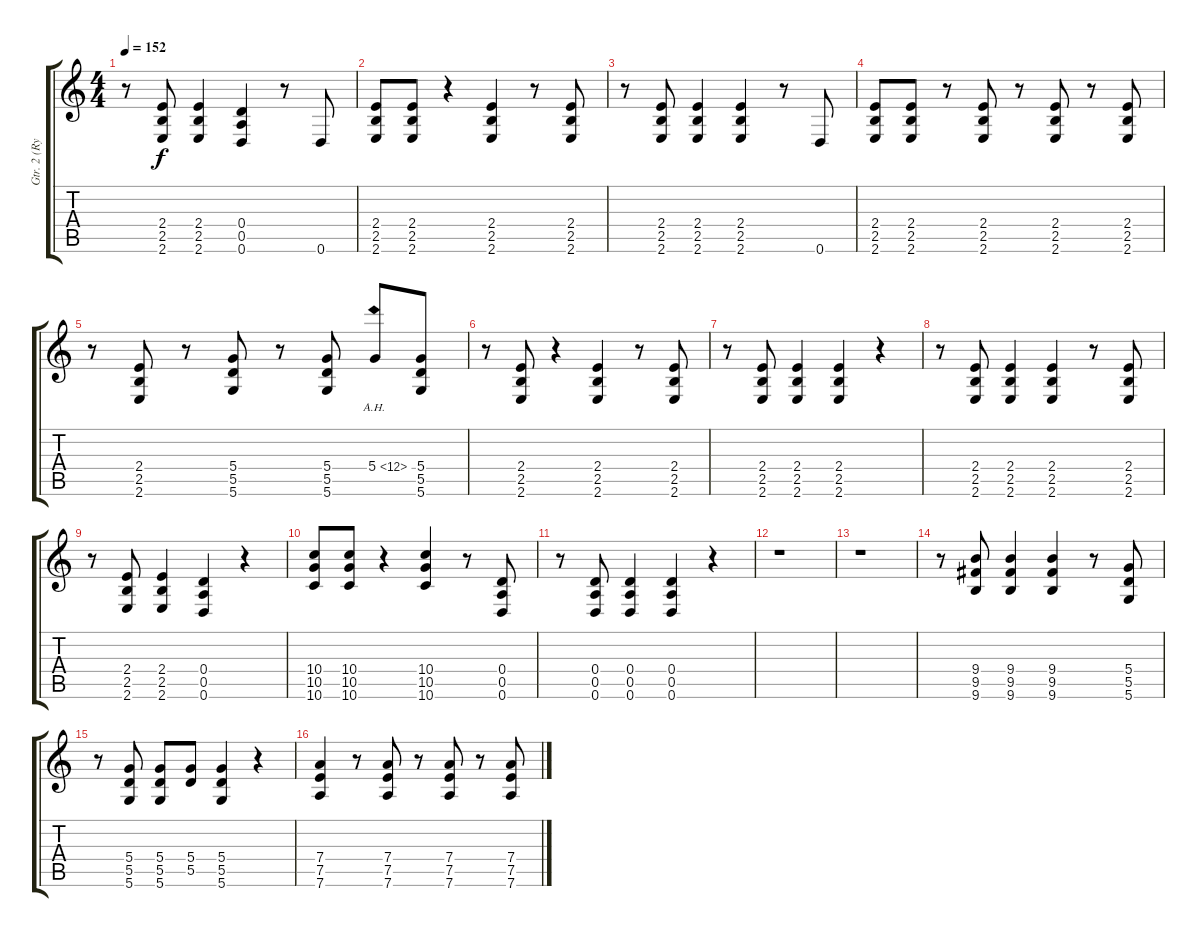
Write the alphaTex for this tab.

\track ("Gtr. 2 (Rythm)" "Gtr. 2 (Ry") {instrument overdrivenguitar}
\staff {score tabs}
\tuning (E4 B3 G3 D3 A2 D2) {hide}
\ts (4 4)
\tempo 152
\clef g2
\ks c
r.8{dy f} (2.4 2.5 2.6).8 (2.4 2.5 2.6).4 (0.4 0.5 0.6).4 r.8 0.6.8 |
(2.4 2.5 2.6).8 (2.4 2.5 2.6).8 r.4 (2.4 2.5 2.6).4 r.8 (2.4 2.5 2.6).8 |
r.8 (2.4 2.5 2.6).8 (2.4 2.5 2.6).4 (2.4 2.5 2.6).4 r.8 0.6.8 |
(2.4 2.5 2.6).8 (2.4 2.5 2.6).8 r.8 (2.4 2.5 2.6).8 r.8 (2.4 2.5 2.6).8 r.8 (2.4 2.5 2.6).8 |
r.8 (2.4 2.5 2.6).8 r.8 (5.4 5.5 5.6).8 r.8 (5.4 5.5 5.6).8 5.4{ah 7}.8 (5.4 5.5 5.6).8 |
r.8 (2.4 2.5 2.6).8 r.4 (2.4 2.5 2.6).4 r.8 (2.4 2.5 2.6).8 |
r.8 (2.4 2.5 2.6).8 (2.4 2.5 2.6).4 (2.4 2.5 2.6).4 r.4 |
r.8 (2.4 2.5 2.6).8 (2.4 2.5 2.6).4 (2.4 2.5 2.6).4 r.8 (2.4 2.5 2.6).8 |
r.8 (2.4 2.5 2.6).8 (2.4 2.5 2.6).4 (0.4 0.5 0.6).4 r.4 |
(10.4 10.5 10.6).8 (10.4 10.5 10.6).8 r.4 (10.4 10.5 10.6).4 r.8 (0.4 0.5 0.6).8 |
r.8 (0.4 0.5 0.6).8 (0.4 0.5 0.6).4 (0.4 0.5 0.6).4 r.4 |
r.1 |
r.1 |
r.8 (9.4 9.5 9.6).8 (9.4 9.5 9.6).4 (9.4 9.5 9.6).4 r.8 (5.4 5.5 5.6).8 |
r.8 (5.4 5.5 5.6).8 (5.4 5.5 5.6).8 (5.4 5.5).8 (5.4 5.5 5.6).4 r.4 |
(7.4 7.5 7.6).4 r.8 (7.4 7.5 7.6).8 r.8 (7.4 7.5 7.6).8 r.8 (7.4 7.5 7.6).8
